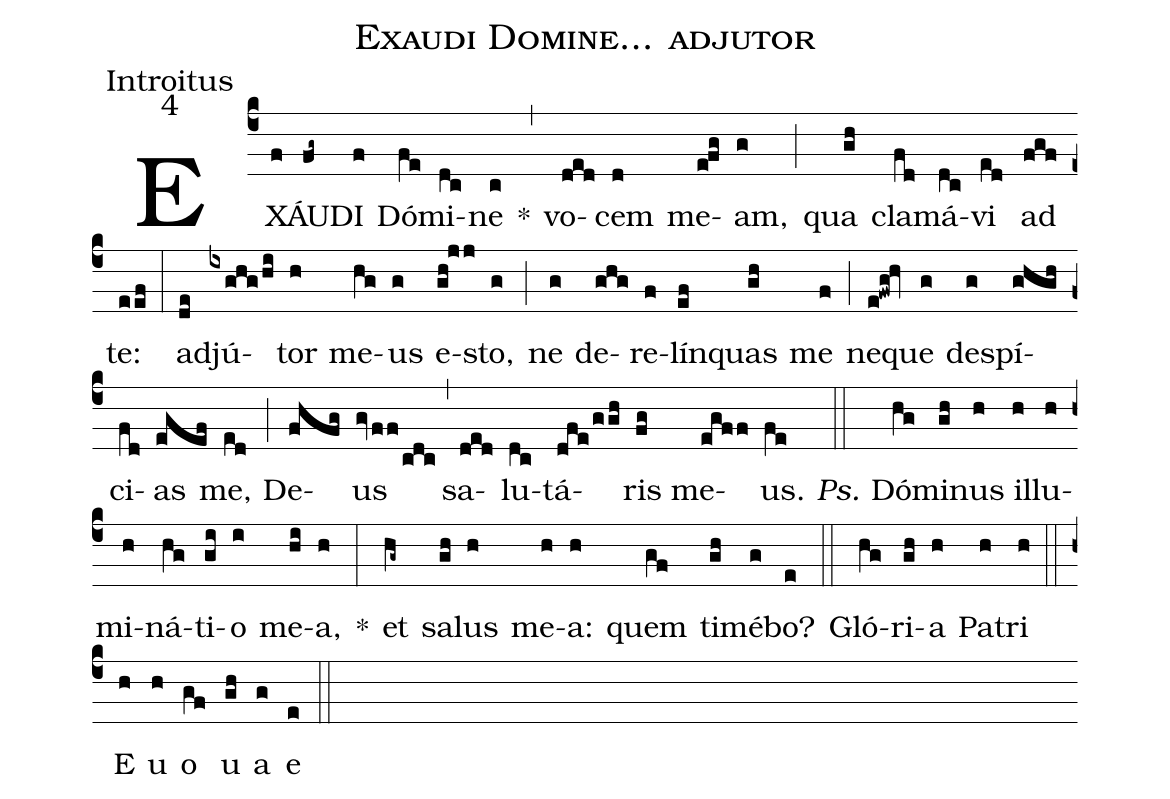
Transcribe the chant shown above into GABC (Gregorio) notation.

name:Exaudi Domine... adjutor;
office-part:Introitus;
mode:4;
%%
(c4) EX(f)ÁU(fg~)DI(f) Dó(fe)mi(dc)ne(c) *(,) vo(ded)cem(d) me(e!fg)am,(g) (;) qua(gh) cla(fd)má(dc)vi(ed) ad(fgf) te:(eef) (:) ad(de)jú(ixghg/hi)tor(h) me(hg)us(g) e(gh!jj)sto,(g) (;) ne(g) de(ghg)re(f)lín(ef)quas(gh) me(f) (;) ne(e!fwg!hv)que(g) des(g)pí(ghgh)ci(fd)as(egef) me,(ed) (;) De(fhfg)us(gv/ff/cdc) (,) sa(ded)lu(dc)tá(dfe/ggh)ris(fg) me(egff)us.(fe) <i>Ps.</i>(::) Dó(hg)mi(gh)nus(h) il(h)lu(h)mi(h)ná(hg)ti(gi)o(i) me(hi)a,(h) *(:) et(hg~) sa(gh)lus(h) me(h)a:(h) quem(gf) ti(gh)mé(g)bo?(e) (::) Gló(hg)ri(gh)a(h) Pa(h)tri(h) (::) E(h) u(h) o(gf) u(gh) a(g) e(e) (::)
